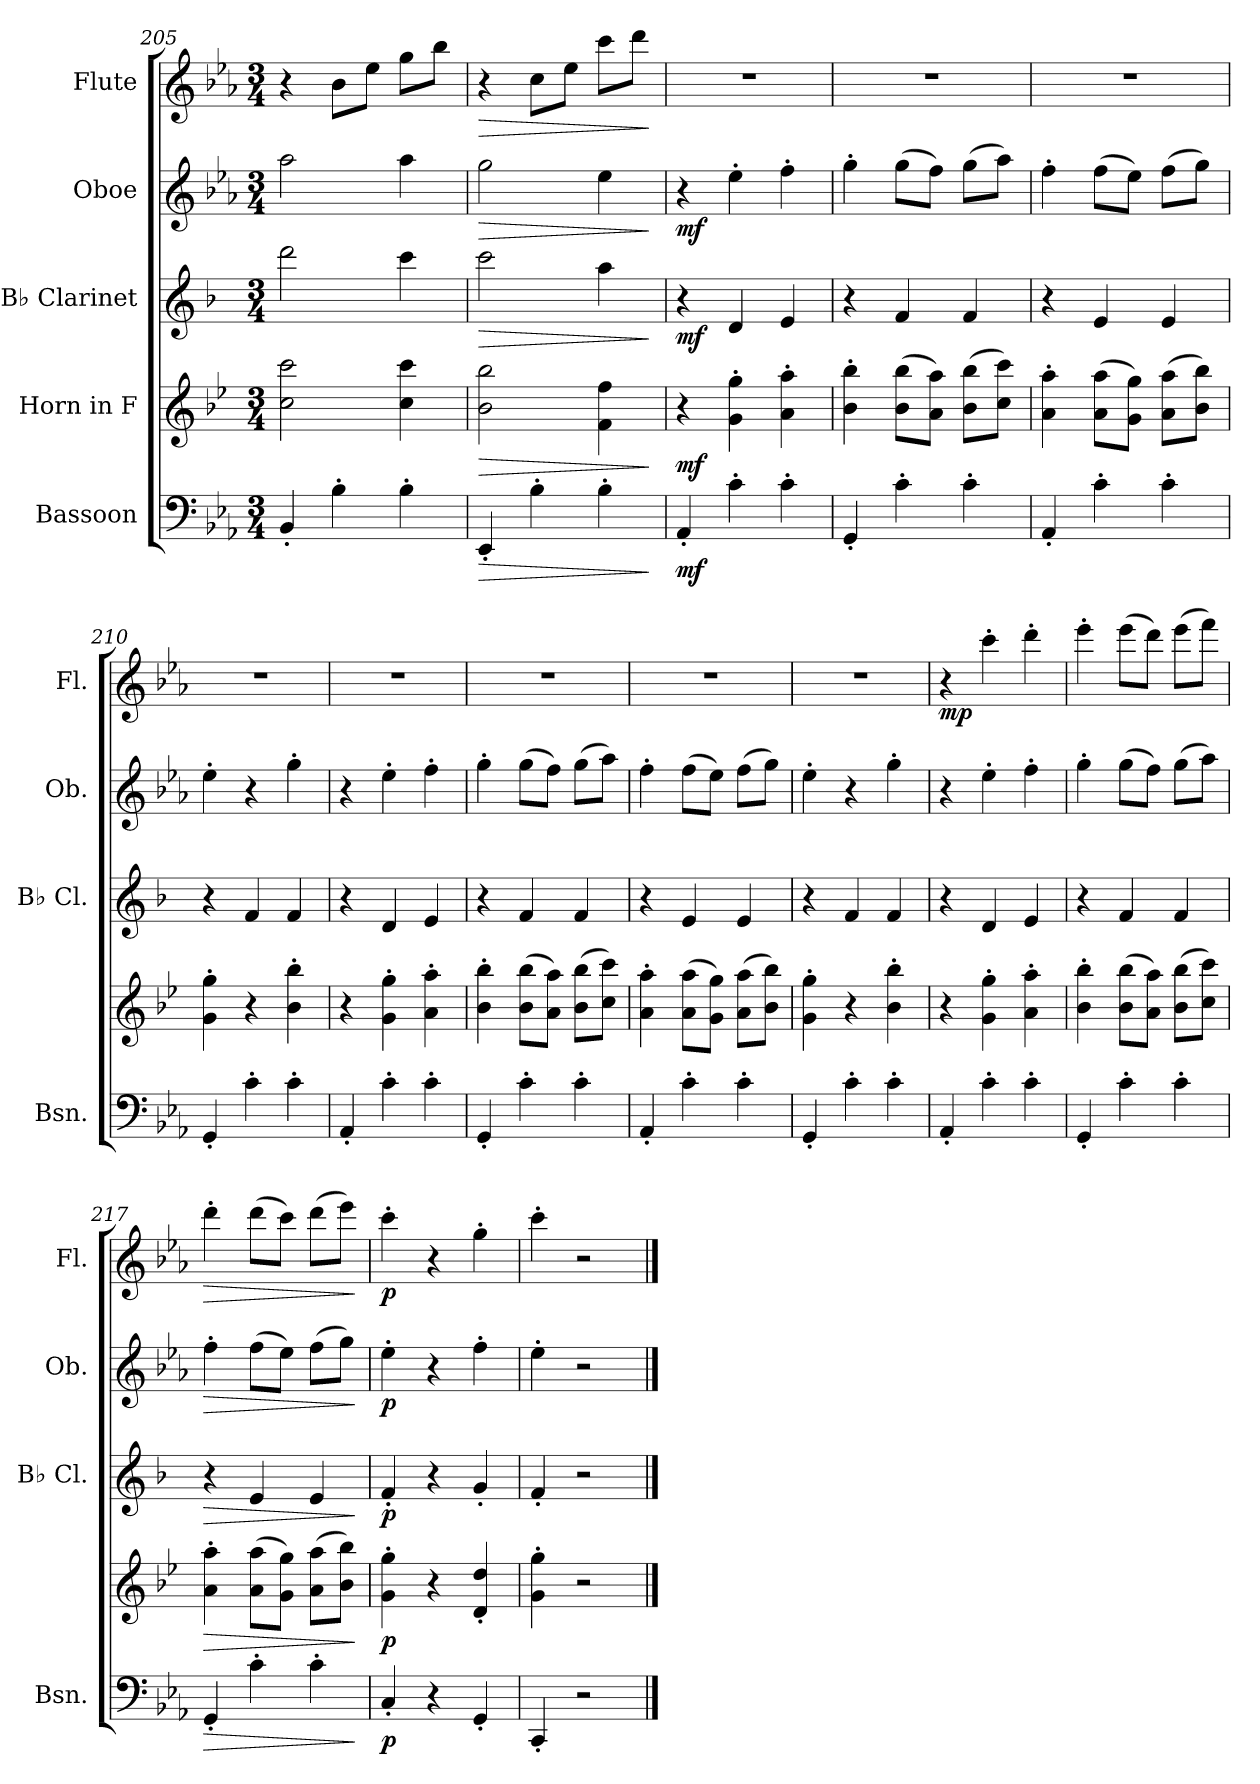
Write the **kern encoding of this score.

**kern	**dynam	**kern	**dynam	**kern	**dynam	**kern	**dynam	**kern	**dynam
*part5	*part5	*part4	*part4	*part3	*part3	*part2	*part2	*part1	*part1
*staff5	*staff5	*staff4	*staff4	*staff3	*staff3	*staff2	*staff2	*staff1	*staff1
*I"Bassoon	*	*I"Horn in F	*	*I"B♭ Clarinet	*	*I"Oboe	*	*I"Flute	*
*I'Bsn.	*	*	*	*I'B♭ Cl.	*	*I'Ob.	*	*I'Fl.	*
*clefF4	*	*clefG2	*	*clefG2	*	*clefG2	*	*clefG2	*
*	*	*ITrd4c7	*	*ITrd1c2	*	*	*	*	*
*k[b-e-a-]	*	*k[b-e-a-]	*	*k[b-e-a-]	*	*k[b-e-a-]	*	*k[b-e-a-]	*
*M3/4	*	*M3/4	*	*M3/4	*	*M3/4	*	*M3/4	*
=205	=205	=205	=205	=205	=205	=205	=205	=205	=205
4BB-'/	.	2f!\ 2ff\	.	2ccc\	.	2aa-\	.	4r	.
4B-'\	.	.	.	.	.	.	.	8b-\L	.
.	.	.	.	.	.	.	.	8ee-\J	.
4B-'\	.	4f!\ 4ff\	.	4bb-\	.	4aa-\	.	8gg\L	.
.	.	.	.	.	.	.	.	8bb-\J	.
=206	=206	=206	=206	=206	=206	=206	=206	=206	=206
!	!LO:HP:b	!	!LO:HP:b	!	!LO:HP:b	!	!LO:HP:b	!	!LO:HP:b
4EE-'/	>	2e-!\ 2ee-\	>	2bb-\	>	2gg\	>	4r	>
4B-'\	.	.	.	.	.	.	.	8cc\L	.
.	.	.	.	.	.	.	.	8ee-\J	.
4B-'\	.	4B-!\ 4b-\	.	4gg\	.	4ee-\	.	8ccc\L	.
.	.	.	.	.	.	.	.	8ddd\J	.
.	]	.	]	.	]	.	]	.	]
=207	=207	=207	=207	=207	=207	=207	=207	=207	=207
!	!LO:DY:b	!	!LO:DY:b	!	!LO:DY:b	!	!LO:DY:b	!	!
4AA-'/	mf	4r	mf	4r	mf	4r	mf	2.r	.
4c'\	.	4c!\' 4cc\'	.	4c/	.	4ee-'\	.	.	.
4c'\	.	4d!\' 4dd\'	.	4d/	.	4ff'\	.	.	.
!!LO:LB:g=z
=208	=208	=208	=208	=208	=208	=208	=208	=208	=208
4GG'/	.	4e-!\' 4ee-\'	.	4r	.	4gg'\	.	2.r	.
4c'\	.	(>8e-!\ 8ee-\L	.	4e-/	.	(>8gg\L	.	.	.
.	.	8d!\ 8dd\J)	.	.	.	8ff\J)	.	.	.
4c'\	.	(>8e-!\ 8ee-\L	.	4e-/	.	(>8gg\L	.	.	.
.	.	8f!\ 8ff\J)	.	.	.	8aa-\J)	.	.	.
=209	=209	=209	=209	=209	=209	=209	=209	=209	=209
4AA-'/	.	4d!\' 4dd\'	.	4r	.	4ff'\	.	2.r	.
4c'\	.	(>8d!\ 8dd\L	.	4d/	.	(>8ff\L	.	.	.
.	.	8c!\ 8cc\J)	.	.	.	8ee-\J)	.	.	.
4c'\	.	(>8d!\ 8dd\L	.	4d/	.	(>8ff\L	.	.	.
.	.	8e-!\ 8ee-\J)	.	.	.	8gg\J)	.	.	.
=210	=210	=210	=210	=210	=210	=210	=210	=210	=210
4GG'/	.	4c!\' 4cc\'	.	4r	.	4ee-'\	.	2.r	.
4c'\	.	4r	.	4e-/	.	4r	.	.	.
4c'\	.	4e-!\' 4ee-\'	.	4e-/	.	4gg'\	.	.	.
=211	=211	=211	=211	=211	=211	=211	=211	=211	=211
4AA-'/	.	4r	.	4r	.	4r	.	2.r	.
4c'\	.	4c!\' 4cc\'	.	4c/	.	4ee-'\	.	.	.
4c'\	.	4d!\' 4dd\'	.	4d/	.	4ff'\	.	.	.
=212	=212	=212	=212	=212	=212	=212	=212	=212	=212
4GG'/	.	4e-!\' 4ee-\'	.	4r	.	4gg'\	.	2.r	.
4c'\	.	(>8e-!\ 8ee-\L	.	4e-/	.	(>8gg\L	.	.	.
.	.	8d!\ 8dd\J)	.	.	.	8ff\J)	.	.	.
4c'\	.	(>8e-!\ 8ee-\L	.	4e-/	.	(>8gg\L	.	.	.
.	.	8f!\ 8ff\J)	.	.	.	8aa-\J)	.	.	.
=213	=213	=213	=213	=213	=213	=213	=213	=213	=213
4AA-'/	.	4d!\' 4dd\'	.	4r	.	4ff'\	.	2.r	.
4c'\	.	(>8d!\ 8dd\L	.	4d/	.	(>8ff\L	.	.	.
.	.	8c!\ 8cc\J)	.	.	.	8ee-\J)	.	.	.
4c'\	.	(>8d!\ 8dd\L	.	4d/	.	(>8ff\L	.	.	.
.	.	8e-!\ 8ee-\J)	.	.	.	8gg\J)	.	.	.
=214	=214	=214	=214	=214	=214	=214	=214	=214	=214
4GG'/	.	4c!\' 4cc\'	.	4r	.	4ee-'\	.	2.r	.
4c'\	.	4r	.	4e-/	.	4r	.	.	.
4c'\	.	4e-!\' 4ee-\'	.	4e-/	.	4gg'\	.	.	.
=215	=215	=215	=215	=215	=215	=215	=215	=215	=215
!	!	!	!	!	!	!	!	!	!LO:DY:b
4AA-'/	.	4r	.	4r	.	4r	.	4r	mp
4c'\	.	4c!\' 4cc\'	.	4c/	.	4ee-'\	.	4ccc'\	.
4c'\	.	4d!\' 4dd\'	.	4d/	.	4ff'\	.	4ddd'\	.
!!LO:PB:g=z
=216	=216	=216	=216	=216	=216	=216	=216	=216	=216
4GG'/	.	4e-!\' 4ee-\'	.	4r	.	4gg'\	.	4eee-'\	.
4c'\	.	(>8e-!\ 8ee-\L	.	4e-/	.	(>8gg\L	.	(>8eee-\L	.
.	.	8d!\ 8dd\J)	.	.	.	8ff\J)	.	8ddd\J)	.
4c'\	.	(>8e-!\ 8ee-\L	.	4e-/	.	(>8gg\L	.	(>8eee-\L	.
.	.	8f!\ 8ff\J)	.	.	.	8aa-\J)	.	8fff\J)	.
=217	=217	=217	=217	=217	=217	=217	=217	=217	=217
!	!LO:HP:b	!	!LO:HP:b	!	!LO:HP:b	!	!LO:HP:b	!	!LO:HP:b
4GG'/	>	4d!\' 4dd\'	>	4r	>	4ff'\	>	4ddd'\	>
4c'\	.	(>8d!\ 8dd\L	.	4d/	.	(>8ff\L	.	(>8ddd\L	.
.	.	8c!\ 8cc\J)	.	.	.	8ee-\J)	.	8ccc\J)	.
4c'\	.	(>8d!\ 8dd\L	.	4d/	.	(>8ff\L	.	(>8ddd\L	.
.	.	8e-!\ 8ee-\J)	.	.	.	8gg\J)	.	8eee-\J)	.
.	]	.	]	.	]	.	]	.	]
=218	=218	=218	=218	=218	=218	=218	=218	=218	=218
!	!LO:DY:b	!	!LO:DY:b	!	!LO:DY:b	!	!LO:DY:b	!	!LO:DY:b
4C'/	p	4c\' 4cc\'	p	4e-'/	p	4ee-'\	p	4ccc'\	p
4r	.	4r	.	4r	.	4r	.	4r	.
4GG'/	.	4G/' 4g/'	.	4f'/	.	4ff'\	.	4gg'\	.
=219	=219	=219	=219	=219	=219	=219	=219	=219	=219
4CC'/	.	4c\' 4cc\'	.	4e-'/	.	4ee-'\	.	4ccc'\	.
2r	.	2r	.	2r	.	2r	.	2r	.
==	==	==	==	==	==	==	==	==	==
*-	*-	*-	*-	*-	*-	*-	*-	*-	*-
